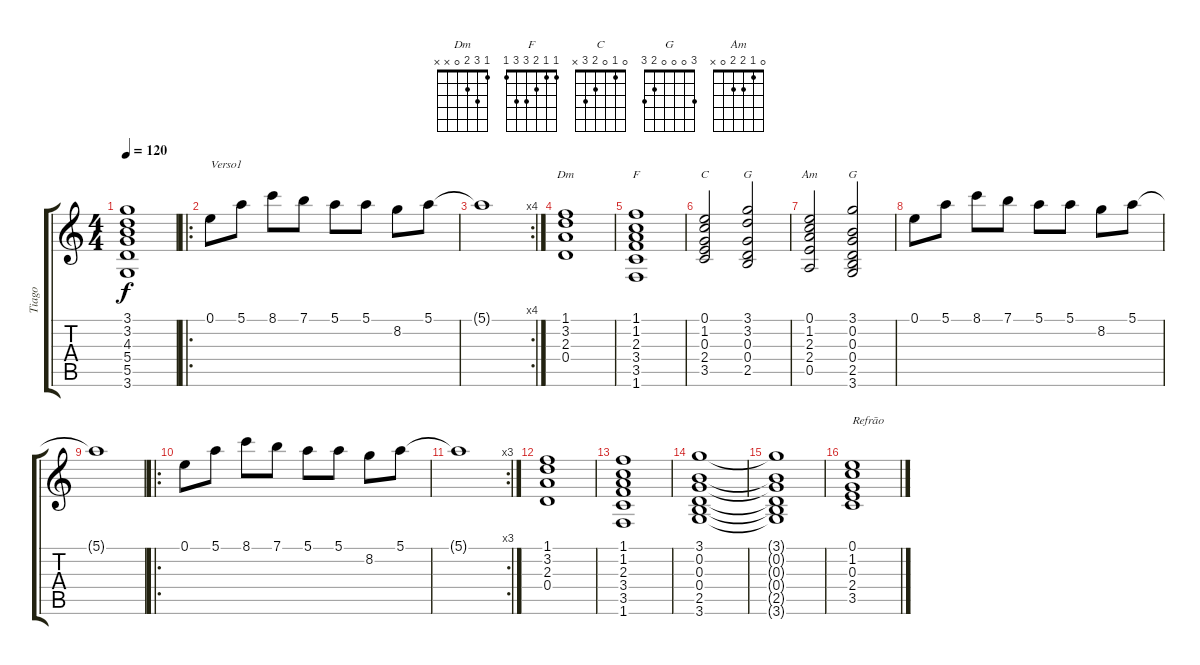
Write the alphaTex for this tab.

\track ("Tiago" "Tiago") {instrument overdrivenguitar}
\staff {score tabs}
\tuning (E4 B3 G3 D3 A2 E2) {hide}
\chord ("Dm" 1 3 2 0 x x)
\chord ("F" 1 1 2 3 3 1)
\chord ("C" 0 1 0 2 3 x)
\chord ("G" 3 3 0 0 2 x)
\chord ("Am" 0 1 2 2 0 x)
\chord ("G" 3 0 0 0 2 3)
\ts (4 4)
\tempo 120
\clef g2
\ks c
(3.1{t} 3.2{t} 4.3{t} 5.4{t} 5.5{t} 3.6{t}).1{dy f} |
\ro
0.1.8{txt "Verso1"} 5.1.8 8.1.8 7.1.8 5.1.8 5.1.8 8.2.8 5.1.8 |
\rc 4
5.1{t}.1 |
(1.1 3.2 2.3 0.4).1{ch "Dm"} |
(1.1 1.2 2.3 3.4 3.5 1.6).1{ch "F"} |
(0.1 1.2 0.3 2.4 3.5).2{ch "C"} (3.1 3.2 0.3 0.4 2.5).2{ch "G"} |
(0.1 1.2 2.3 2.4 0.5).2{ch "Am"} (3.1 0.2 0.3 0.4 2.5 3.6).2{ch "G"} |
0.1.8 5.1.8 8.1.8 7.1.8 5.1.8 5.1.8 8.2.8 5.1.8 |
5.1{t}.1 |
\ro
0.1.8 5.1.8 8.1.8 7.1.8 5.1.8 5.1.8 8.2.8 5.1.8 |
\rc 3
5.1{t}.1 |
(1.1 3.2 2.3 0.4).1 |
(1.1 1.2 2.3 3.4 3.5 1.6).1 |
(3.1 0.2 0.3 0.4 2.5 3.6).1 |
(3.1{t} 0.2{t} 0.3{t} 0.4{t} 2.5{t} 3.6{t}).1 |
(0.1 1.2 0.3 2.4 3.5).1{txt "Refrão"}
